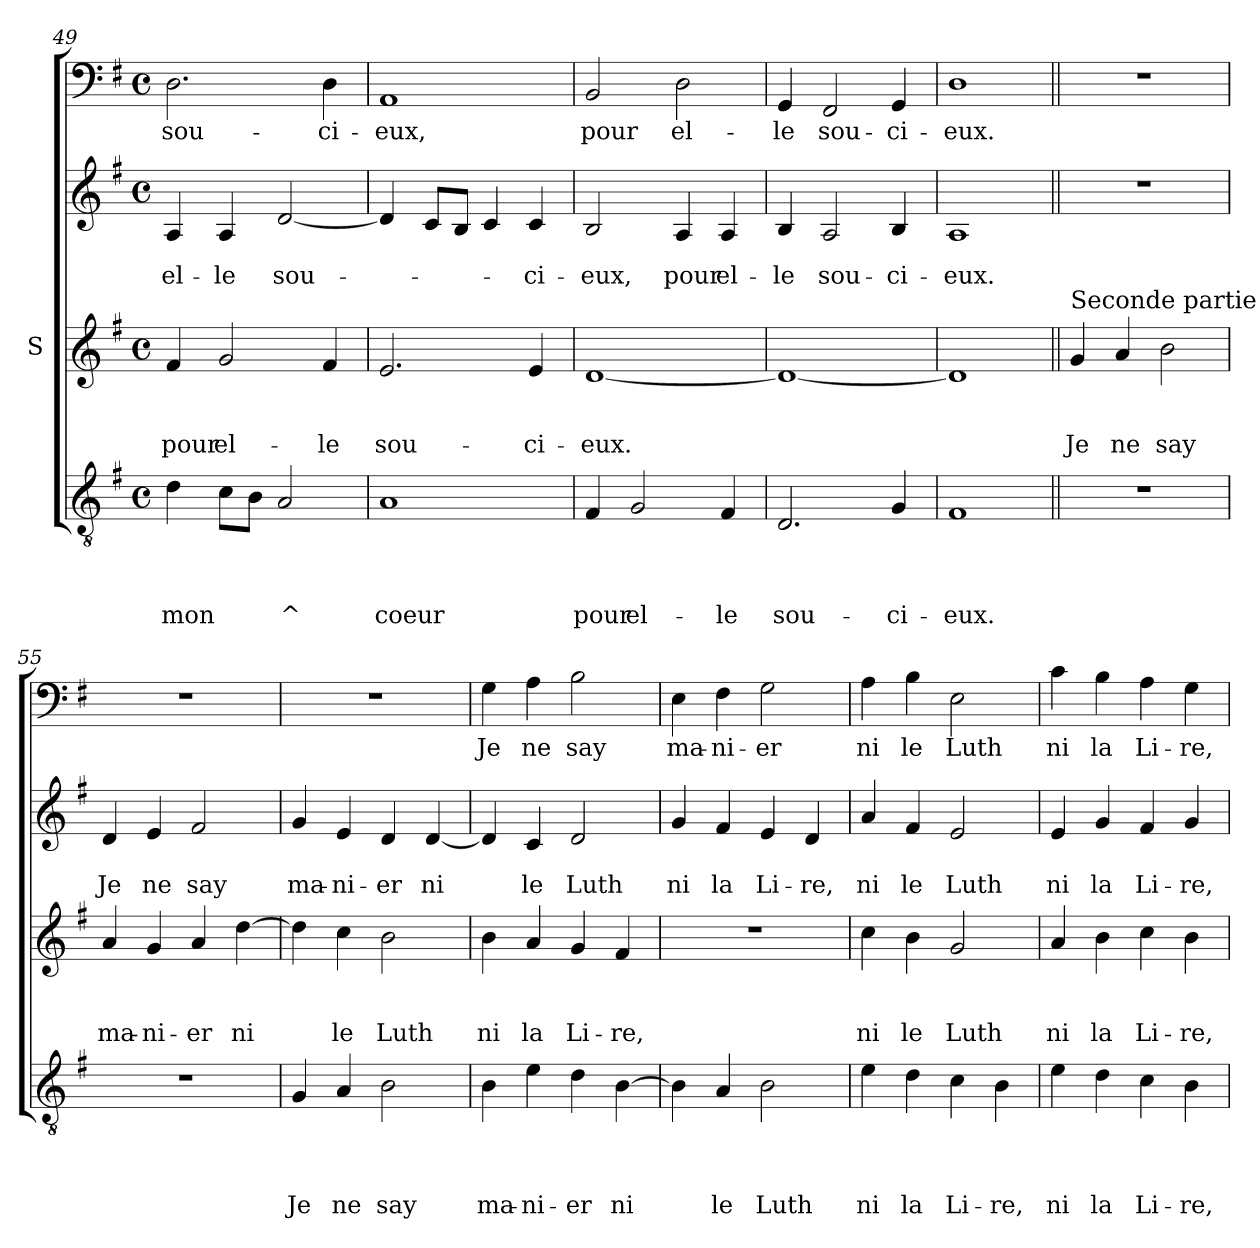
**kern	**text	**text	**text	**text	**kern	**text	**text	**text	**kern	**text	**text	**kern	**text
*part4	*part4	*part4	*part4	*part4	*part3	*part3	*part3	*part3	*part2	*part2	*part2	*part1	*part1
*staff4	*staff4	*staff4	*staff4	*staff4	*staff3	*staff3	*staff3	*staff3	*staff2	*staff2	*staff2	*staff1	*staff1
*	*	*	*	*	*I"S	*	*	*	*	*	*	*	*
*clefGv2	*	*	*	*	*clefG2	*	*	*	*clefG2	*	*	*clefF4	*
*k[f#]	*	*	*	*	*k[f#]	*	*	*	*k[f#]	*	*	*k[f#]	*
*G:	*	*	*	*	*G:	*	*	*	*G:	*	*	*G:	*
*M4/4	*	*	*	*	*M4/4	*	*	*	*M4/4	*	*	*M4/4	*
*met(c)	*	*	*	*	*met(c)	*	*	*	*met(c)	*	*	*met(c)	*
=49	=49	=49	=49	=49	=49	=49	=49	=49	=49	=49	=49	=49	=49
!	!	!	!	!LO:LY:b	!	!	!	!LO:LY:b	!	!	!LO:LY:b	!	!LO:LY:b
4d\	.	.	.	mon	4f#/	.	.	pour	4A/	.	el-	2.D\	sou-
!	!	!	!	!	!	!	!	!LO:LY:b	!	!	!LO:LY:b	!	!
8c\L	.	.	.	.	2g/	.	.	el-	4A/	.	-le	.	.
8B\J	.	.	.	.	.	.	.	.	.	.	.	.	.
!	!	!	!	!LO:LY:b	!	!	!	!	!	!	!LO:LY:b	!	!
2A/	.	.	.	^	.	.	.	.	[<2d/	.	sou-	.	.
!	!	!	!	!	!	!	!	!LO:LY:b	!	!	!	!	!LO:LY:b
.	.	.	.	.	4f#/	.	.	-le	.	.	.	4D\	-ci-
=50	=50	=50	=50	=50	=50	=50	=50	=50	=50	=50	=50	=50	=50
!	!	!	!	!LO:LY:b	!	!	!	!LO:LY:b	!	!	!	!	!LO:LY:b
1A	.	.	.	coeur	2.e/	.	.	sou-	4d/]	.	.	1AA	-eux,
.	.	.	.	.	.	.	.	.	8c/L	.	.	.	.
.	.	.	.	.	.	.	.	.	8B/J	.	.	.	.
.	.	.	.	.	.	.	.	.	4c/	.	.	.	.
!	!	!	!	!	!	!	!	!LO:LY:b	!	!	!LO:LY:b	!	!
.	.	.	.	.	4e/	.	.	-ci-	4c/	.	-ci-	.	.
=51	=51	=51	=51	=51	=51	=51	=51	=51	=51	=51	=51	=51	=51
!	!	!	!	!LO:LY:b	!	!	!	!LO:LY:b	!	!	!LO:LY:b	!	!LO:LY:b
4F#/	.	.	.	pour	[<1d	.	.	-eux.	2B/	.	-eux,	2BB/	pour
!	!	!	!	!LO:LY:b	!	!	!	!	!	!	!	!	!
2G/	.	.	.	el-	.	.	.	.	.	.	.	.	.
!	!	!	!	!	!	!	!	!	!	!	!LO:LY:b	!	!LO:LY:b
.	.	.	.	.	.	.	.	.	4A/	.	pour	2D\	el-
!	!	!	!	!LO:LY:b	!	!	!	!	!	!	!LO:LY:b	!	!
4F#/	.	.	.	-le	.	.	.	.	4A/	.	el-	.	.
=52	=52	=52	=52	=52	=52	=52	=52	=52	=52	=52	=52	=52	=52
!	!	!	!	!LO:LY:b	!	!	!	!	!	!	!LO:LY:b	!	!LO:LY:b
2.D/	.	.	.	sou-	1d_	.	.	.	4B/	.	-le	4GG/	-le
!	!	!	!	!	!	!	!	!	!	!	!LO:LY:b	!	!LO:LY:b
.	.	.	.	.	.	.	.	.	2A/	.	sou-	2FF#/	sou-
!	!	!	!	!LO:LY:b	!	!	!	!	!	!	!LO:LY:b	!	!LO:LY:b
4G/	.	.	.	-ci-	.	.	.	.	4B/	.	-ci-	4GG/	-ci-
=53	=53	=53	=53	=53	=53	=53	=53	=53	=53	=53	=53	=53	=53
!	!	!	!	!LO:LY:b	!	!	!	!	!	!	!LO:LY:b	!	!LO:LY:b
1F#	.	.	.	-eux.	1d]	.	.	.	1A	.	-eux.	1D	-eux.
!!LO:LB:g=z
=54||	=54||	=54||	=54||	=54||	=54||	=54||	=54||	=54||	=54||	=54||	=54||	=54||	=54||
!	!	!	!	!	!LO:TX:a:t=Seconde partie	!	!	!	!	!	!	!	!
!	!	!	!	!	!	!	!	!LO:LY:b	!	!	!	!	!
1r	.	.	.	.	4g/	.	.	Je	1r	.	.	1r	.
!	!	!	!	!	!	!	!	!LO:LY:b	!	!	!	!	!
.	.	.	.	.	4a/	.	.	ne	.	.	.	.	.
!	!	!	!	!	!	!	!	!LO:LY:b	!	!	!	!	!
.	.	.	.	.	2b\	.	.	say	.	.	.	.	.
=55	=55	=55	=55	=55	=55	=55	=55	=55	=55	=55	=55	=55	=55
!	!	!	!	!	!	!	!	!LO:LY:b	!	!	!LO:LY:b	!	!
1r	.	.	.	.	4a/	.	.	ma-	4d/	.	Je	1r	.
!	!	!	!	!	!	!	!	!LO:LY:b	!	!	!LO:LY:b	!	!
.	.	.	.	.	4g/	.	.	-ni-	4e/	.	ne	.	.
!	!	!	!	!	!	!	!	!LO:LY:b	!	!	!LO:LY:b	!	!
.	.	.	.	.	4a/	.	.	-er	2f#/	.	say	.	.
!	!	!	!	!	!	!	!	!LO:LY:b	!	!	!	!	!
.	.	.	.	.	[>4dd\	.	.	ni	.	.	.	.	.
=56	=56	=56	=56	=56	=56	=56	=56	=56	=56	=56	=56	=56	=56
!	!	!	!	!LO:LY:b	!	!	!	!	!	!	!LO:LY:b	!	!
4G/	.	.	.	Je	4dd\]	.	.	.	4g/	.	ma-	1r	.
!	!	!	!	!LO:LY:b	!	!	!	!LO:LY:b	!	!	!LO:LY:b	!	!
4A/	.	.	.	ne	4cc\	.	.	le	4e/	.	-ni-	.	.
!	!	!	!	!LO:LY:b	!	!	!	!LO:LY:b	!	!	!LO:LY:b	!	!
2B\	.	.	.	say	2b\	.	.	Luth	4d/	.	-er	.	.
!	!	!	!	!	!	!	!	!	!	!	!LO:LY:b	!	!
.	.	.	.	.	.	.	.	.	[<4d/	.	ni	.	.
=57	=57	=57	=57	=57	=57	=57	=57	=57	=57	=57	=57	=57	=57
!	!	!	!	!LO:LY:b	!	!	!	!LO:LY:b	!	!	!	!	!LO:LY:b
4B\	.	.	.	ma-	4b\	.	.	ni	4d/]	.	.	4G\	Je
!	!	!	!	!LO:LY:b	!	!	!	!LO:LY:b	!	!	!LO:LY:b	!	!LO:LY:b
4e\	.	.	.	-ni-	4a/	.	.	la	4c/	.	le	4A\	ne
!	!	!	!	!LO:LY:b	!	!	!	!LO:LY:b	!	!	!LO:LY:b	!	!LO:LY:b
4d\	.	.	.	-er	4g/	.	.	Li-	2d/	.	Luth	2B\	say
!	!	!	!	!LO:LY:b	!	!	!	!LO:LY:b	!	!	!	!	!
[>4B\	.	.	.	ni	4f#/	.	.	-re,	.	.	.	.	.
=58	=58	=58	=58	=58	=58	=58	=58	=58	=58	=58	=58	=58	=58
!	!	!	!	!	!	!	!	!	!	!	!LO:LY:b	!	!LO:LY:b
4B\]	.	.	.	.	1r	.	.	.	4g/	.	ni	4E\	ma-
!	!	!	!	!LO:LY:b	!	!	!	!	!	!	!LO:LY:b	!	!LO:LY:b
4A/	.	.	.	le	.	.	.	.	4f#/	.	la	4F#\	-ni-
!	!	!	!	!LO:LY:b	!	!	!	!	!	!	!LO:LY:b	!	!LO:LY:b
2B\	.	.	.	Luth	.	.	.	.	4e/	.	Li-	2G\	-er
!	!	!	!	!	!	!	!	!	!	!	!LO:LY:b	!	!
.	.	.	.	.	.	.	.	.	4d/	.	-re,	.	.
!!LO:LB:g=z
=59	=59	=59	=59	=59	=59	=59	=59	=59	=59	=59	=59	=59	=59
!	!	!	!	!LO:LY:b	!	!	!	!LO:LY:b	!	!	!LO:LY:b	!	!LO:LY:b
4e\	.	.	.	ni	4cc\	.	.	ni	4a/	.	ni	4A\	ni
!	!	!	!	!LO:LY:b	!	!	!	!LO:LY:b	!	!	!LO:LY:b	!	!LO:LY:b
4d\	.	.	.	la	4b\	.	.	le	4f#/	.	le	4B\	le
!	!	!	!	!LO:LY:b	!	!	!	!LO:LY:b	!	!	!LO:LY:b	!	!LO:LY:b
4c\	.	.	.	Li-	2g/	.	.	Luth	2e/	.	Luth	2E\	Luth
!	!	!	!	!LO:LY:b	!	!	!	!	!	!	!	!	!
4B\	.	.	.	-re,	.	.	.	.	.	.	.	.	.
=60	=60	=60	=60	=60	=60	=60	=60	=60	=60	=60	=60	=60	=60
!	!	!	!	!LO:LY:b	!	!	!	!LO:LY:b	!	!	!LO:LY:b	!	!LO:LY:b
4e\	.	.	.	ni	4a/	.	.	ni	4e/	.	ni	4c\	ni
!	!	!	!	!LO:LY:b	!	!	!	!LO:LY:b	!	!	!LO:LY:b	!	!LO:LY:b
4d\	.	.	.	la	4b\	.	.	la	4g/	.	la	4B\	la
!	!	!	!	!LO:LY:b	!	!	!	!LO:LY:b	!	!	!LO:LY:b	!	!LO:LY:b
4c\	.	.	.	Li-	4cc\	.	.	Li-	4f#/	.	Li-	4A\	Li-
!	!	!	!	!LO:LY:b	!	!	!	!LO:LY:b	!	!	!LO:LY:b	!	!LO:LY:b
4B\	.	.	.	-re,	4b\	.	.	-re,	4g/	.	-re,	4G\	-re,
=	=	=	=	=	=	=	=	=	=	=	=	=	=
*-	*-	*-	*-	*-	*-	*-	*-	*-	*-	*-	*-	*-	*-
